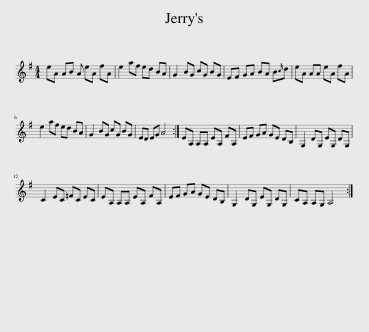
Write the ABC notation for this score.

X:1
L:1/8
M:4/4
I:linebreak $
K:G
V:1 treble
V:1
 eA AB A eA fA | e2 af ed BA | G2 BG cG BG | EF GA BA B{c}d | eA AA eA fA |$ %5
 e2 af ed BA | G2 BG cG BG | ED EG A4 :| EA, A,A, EA, FA, | EF GA GE DB, | %10
 G,2 DG, EG, DG, |$ C2 EC =FC EC | EA, A,A, EA, FA, | EF GA GE DB, | G,2 DG, EG, DG, | %15
 CA, A,G, A,4 :| %16
